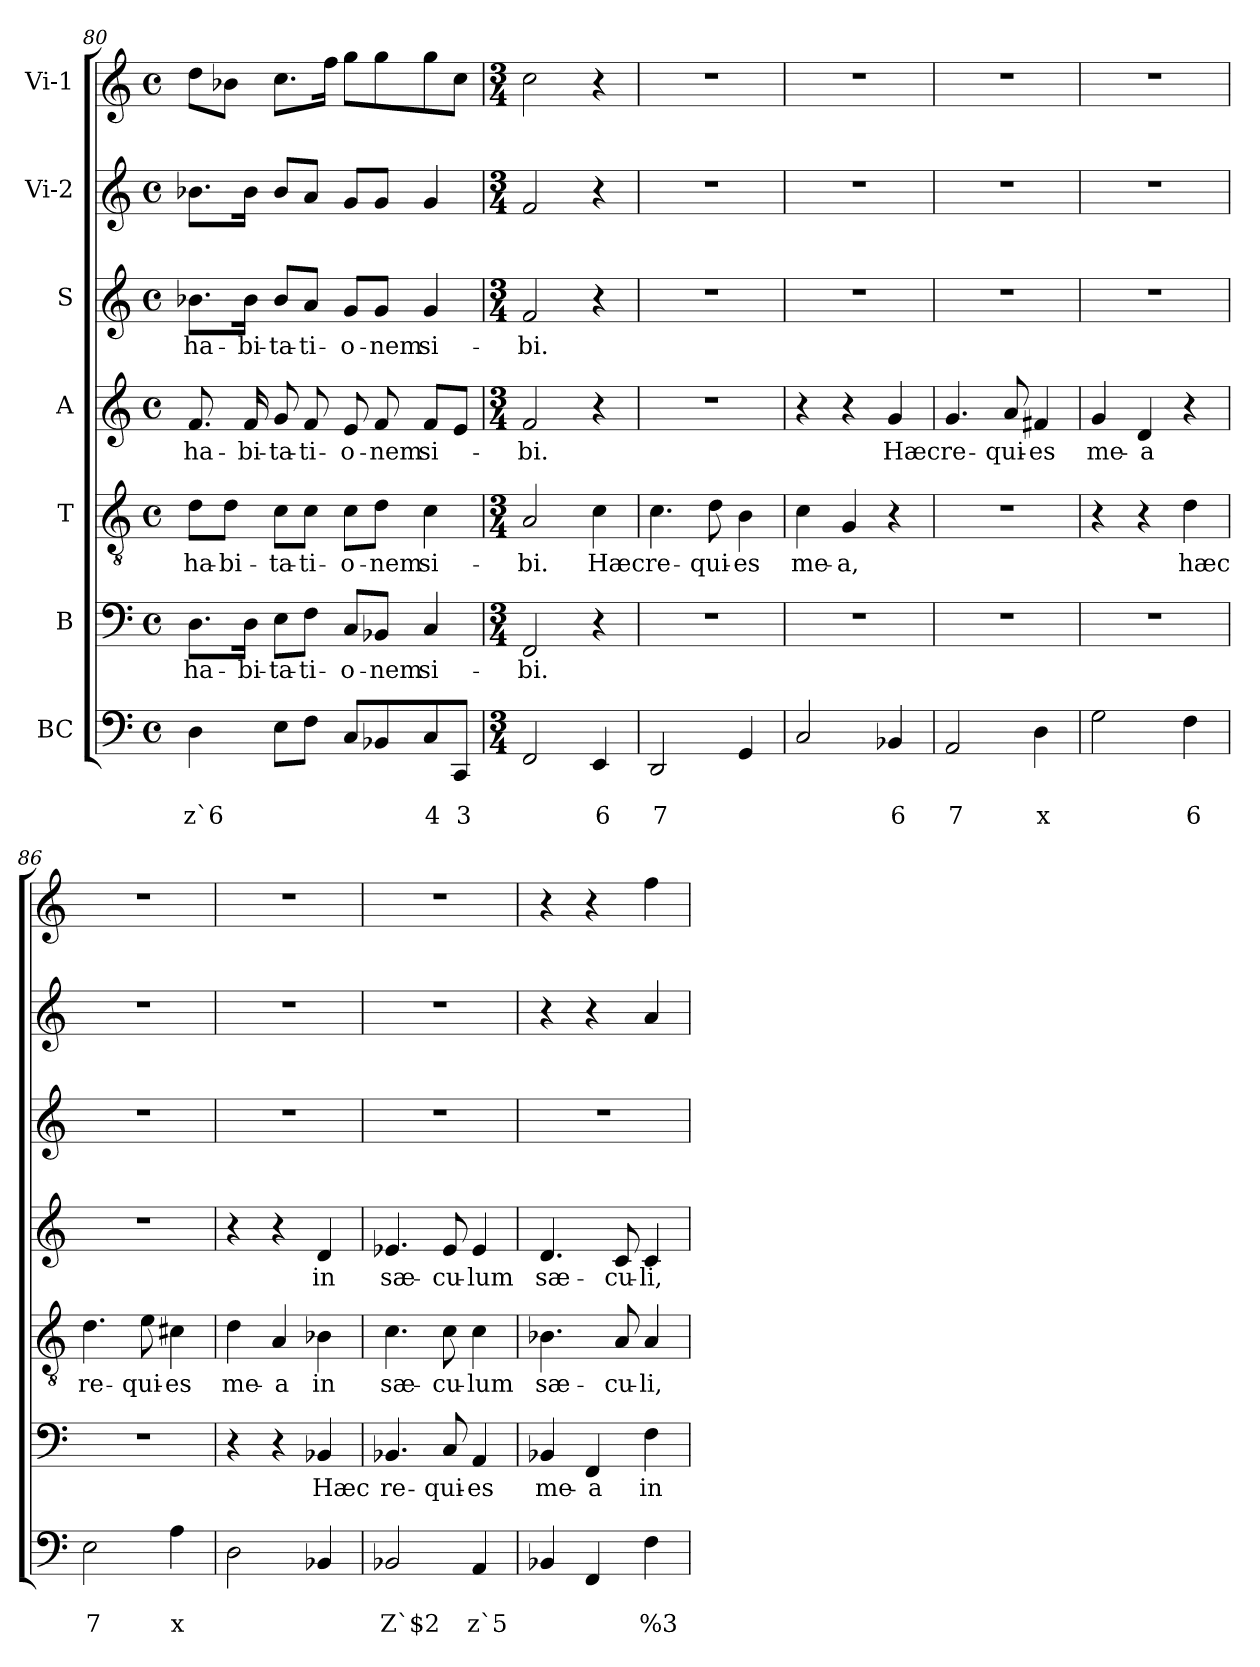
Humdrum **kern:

**kern	**text	**text	**kern	**text	**kern	**text	**kern	**text	**kern	**text	**kern	**kern
*part7	*part7	*part7	*part6	*part6	*part5	*part5	*part4	*part4	*part3	*part3	*part2	*part1
*staff7	*staff7	*staff7	*staff6	*staff6	*staff5	*staff5	*staff4	*staff4	*staff3	*staff3	*staff2	*staff1
*I"BC	*	*	*I"B	*	*I"T	*	*I"A	*	*I"S	*	*I"Vi-2	*I"Vi-1
*clefF4	*	*	*clefF4	*	*clefGv2	*	*clefG2	*	*clefG2	*	*clefG2	*clefG2
*k[]	*	*	*k[]	*	*k[]	*	*k[]	*	*k[]	*	*k[]	*k[]
*C:	*	*	*C:	*	*C:	*	*C:	*	*C:	*	*C:	*C:
*M4/4	*	*	*M4/4	*	*M4/4	*	*M4/4	*	*M4/4	*	*M4/4	*M4/4
*met(c)	*	*	*met(c)	*	*met(c)	*	*met(c)	*	*met(c)	*	*met(c)	*met(c)
=80	=80	=80	=80	=80	=80	=80	=80	=80	=80	=80	=80	=80
!	!	!LO:LY:b	!	!LO:LY:b	!	!LO:LY:b	!	!LO:LY:b	!	!LO:LY:b	!	!
4D\	.	z`6	8.D\L	ha-	8d\L	ha-	8.f/	ha-	8.b-X\L	ha-	8.b-X\L	8dd\L
!	!	!	!	!	!	!LO:LY:b	!	!	!	!	!	!
.	.	.	.	.	8d\J	-bi-	.	.	.	.	.	8b-X\J
!	!	!	!	!LO:LY:b	!	!	!	!LO:LY:b	!	!LO:LY:b	!	!
.	.	.	16D\Jk	-bi-	.	.	16f/	-bi-	16b-\Jk	-bi-	16b-\Jk	.
!	!	!	!	!LO:LY:b	!	!LO:LY:b	!	!LO:LY:b	!	!LO:LY:b	!	!
8E\L	.	.	8E\L	-ta-	8c\L	-ta-	8g/	-ta-	8b-/L	-ta-	8b-/L	8.cc\L
!	!	!	!	!LO:LY:b	!	!LO:LY:b	!	!LO:LY:b	!	!LO:LY:b	!	!
8F\J	.	.	8F\J	-ti-	8c\J	-ti-	8f/	-ti-	8a/J	-ti-	8a/J	.
.	.	.	.	.	.	.	.	.	.	.	.	16ff\Jk
!	!	!	!	!LO:LY:b	!	!LO:LY:b	!	!LO:LY:b	!	!LO:LY:b	!	!
8C/L	.	.	8C/L	-o-	8c\L	-o-	8e/	-o-	8g/L	-o-	8g/L	8gg\L
!	!	!	!	!LO:LY:b	!	!LO:LY:b	!	!LO:LY:b	!	!LO:LY:b	!	!
8BB-X/	.	.	8BB-X/J	-nem	8d\J	-nem	8f/	-nem	8g/J	-nem	8g/J	8gg\
!	!	!LO:LY:b	!	!LO:LY:b	!	!LO:LY:b	!	!LO:LY:b	!	!LO:LY:b	!	!
8C/	.	4	4C/	si-	4c\	si-	8f/L	si-	4g/	si-	4g/	8gg\
!	!	!LO:LY:b	!	!	!	!	!	!	!	!	!	!
8CC/J	.	3	.	.	.	.	8e/J	.	.	.	.	8cc\J
!!LO:PB:g=z
=81	=81	=81	=81	=81	=81	=81	=81	=81	=81	=81	=81	=81
*M3/4	*	*	*M3/4	*	*M3/4	*	*M3/4	*	*M3/4	*	*M3/4	*M3/4
!	!	!	!	!LO:LY:b	!	!LO:LY:b	!	!LO:LY:b	!	!LO:LY:b	!	!
2FF/	.	.	2FF/	-bi.	2A/	-bi.	2f/	-bi.	2f/	-bi.	2f/	2cc\
!	!	!LO:LY:b	!	!	!	!LO:LY:b	!	!	!	!	!	!
4EE/	.	6	4r	.	4c\	Hæc	4r	.	4r	.	4r	4r
=82	=82	=82	=82	=82	=82	=82	=82	=82	=82	=82	=82	=82
!	!	!LO:LY:b	!	!	!	!LO:LY:b	!	!	!	!	!	!
2DD/	.	7	2.r	.	4.c\	re-	2.r	.	2.r	.	2.r	2.r
!	!	!	!	!	!	!LO:LY:b	!	!	!	!	!	!
.	.	.	.	.	8d\	-qui-	.	.	.	.	.	.
!	!	!	!	!	!	!LO:LY:b	!	!	!	!	!	!
4GG/	.	.	.	.	4B\	-es	.	.	.	.	.	.
=83	=83	=83	=83	=83	=83	=83	=83	=83	=83	=83	=83	=83
!	!	!	!	!	!	!LO:LY:b	!	!	!	!	!	!
2C/	.	.	2.r	.	4c\	me-	4r	.	2.r	.	2.r	2.r
!	!	!	!	!	!	!LO:LY:b	!	!	!	!	!	!
.	.	.	.	.	4G/	-a,	4r	.	.	.	.	.
!	!	!LO:LY:b	!	!	!	!	!	!LO:LY:b	!	!	!	!
4BB-X/	.	6	.	.	4r	.	4g/	Hæc	.	.	.	.
=84	=84	=84	=84	=84	=84	=84	=84	=84	=84	=84	=84	=84
!	!	!LO:LY:b	!	!	!	!	!	!LO:LY:b	!	!	!	!
2AA/	.	7	2.r	.	2.r	.	4.g/	re-	2.r	.	2.r	2.r
!	!	!	!	!	!	!	!	!LO:LY:b	!	!	!	!
.	.	.	.	.	.	.	8a/	-qui-	.	.	.	.
!	!	!LO:LY:b	!	!	!	!	!	!LO:LY:b	!	!	!	!
4D\	.	x	.	.	.	.	4f#X/	-es	.	.	.	.
=85	=85	=85	=85	=85	=85	=85	=85	=85	=85	=85	=85	=85
!	!	!	!	!	!	!	!	!LO:LY:b	!	!	!	!
2G\	.	.	2.r	.	4r	.	4g/	me-	2.r	.	2.r	2.r
!	!	!	!	!	!	!	!	!LO:LY:b	!	!	!	!
.	.	.	.	.	4r	.	4d/	-a	.	.	.	.
!	!	!LO:LY:b	!	!	!	!LO:LY:b	!	!	!	!	!	!
4F\	.	6	.	.	4d\	hæc	4r	.	.	.	.	.
=86	=86	=86	=86	=86	=86	=86	=86	=86	=86	=86	=86	=86
!	!	!LO:LY:b	!	!	!	!LO:LY:b	!	!	!	!	!	!
2E\	.	7	2.r	.	4.d\	re-	2.r	.	2.r	.	2.r	2.r
!	!	!	!	!	!	!LO:LY:b	!	!	!	!	!	!
.	.	.	.	.	8e\	-qui-	.	.	.	.	.	.
!	!	!LO:LY:b	!	!	!	!LO:LY:b	!	!	!	!	!	!
4A\	.	x	.	.	4c#X\	-es	.	.	.	.	.	.
=87	=87	=87	=87	=87	=87	=87	=87	=87	=87	=87	=87	=87
!	!	!	!	!	!	!LO:LY:b	!	!	!	!	!	!
2D\	.	.	4r	.	4d\	me-	4r	.	2.r	.	2.r	2.r
!	!	!	!	!	!	!LO:LY:b	!	!	!	!	!	!
.	.	.	4r	.	4A/	-a	4r	.	.	.	.	.
!	!	!	!	!LO:LY:b	!	!LO:LY:b	!	!LO:LY:b	!	!	!	!
4BB-X/	.	.	4BB-X/	Hæc	4B-X\	in	4d/	in	.	.	.	.
!!LO:LB:g=z
=88	=88	=88	=88	=88	=88	=88	=88	=88	=88	=88	=88	=88
!	!	!LO:LY:b	!	!LO:LY:b	!	!LO:LY:b	!	!LO:LY:b	!	!	!	!
2BB-X/	.	Z`$2	4.BB-X/	re-	4.c\	sæ-	4.e-X/	sæ-	2.r	.	2.r	2.r
!	!	!	!	!LO:LY:b	!	!LO:LY:b	!	!LO:LY:b	!	!	!	!
.	.	.	8C/	-qui-	8c\	-cu-	8e-/	-cu-	.	.	.	.
!	!	!LO:LY:b	!	!LO:LY:b	!	!LO:LY:b	!	!LO:LY:b	!	!	!	!
4AA/	.	z`5	4AA/	-es	4c\	-lum	4e-/	-lum	.	.	.	.
=89	=89	=89	=89	=89	=89	=89	=89	=89	=89	=89	=89	=89
!	!	!	!	!LO:LY:b	!	!LO:LY:b	!	!LO:LY:b	!	!	!	!
4BB-X/	.	.	4BB-X/	me-	4.B-X\	sæ-	4.d/	sæ-	2.r	.	4r	4r
!	!	!	!	!LO:LY:b	!	!	!	!	!	!	!	!
4FF/	.	.	4FF/	-a	.	.	.	.	.	.	4r	4r
!	!	!	!	!	!	!LO:LY:b	!	!LO:LY:b	!	!	!	!
.	.	.	.	.	8A/	-cu-	8c/	-cu-	.	.	.	.
!	!	!LO:LY:b	!	!LO:LY:b	!	!LO:LY:b	!	!LO:LY:b	!	!	!	!
4F\	.	%3	4F\	in	4A/	-li,	4c/	-li,	.	.	4a/	4ff\
=	=	=	=	=	=	=	=	=	=	=	=	=
*-	*-	*-	*-	*-	*-	*-	*-	*-	*-	*-	*-	*-
